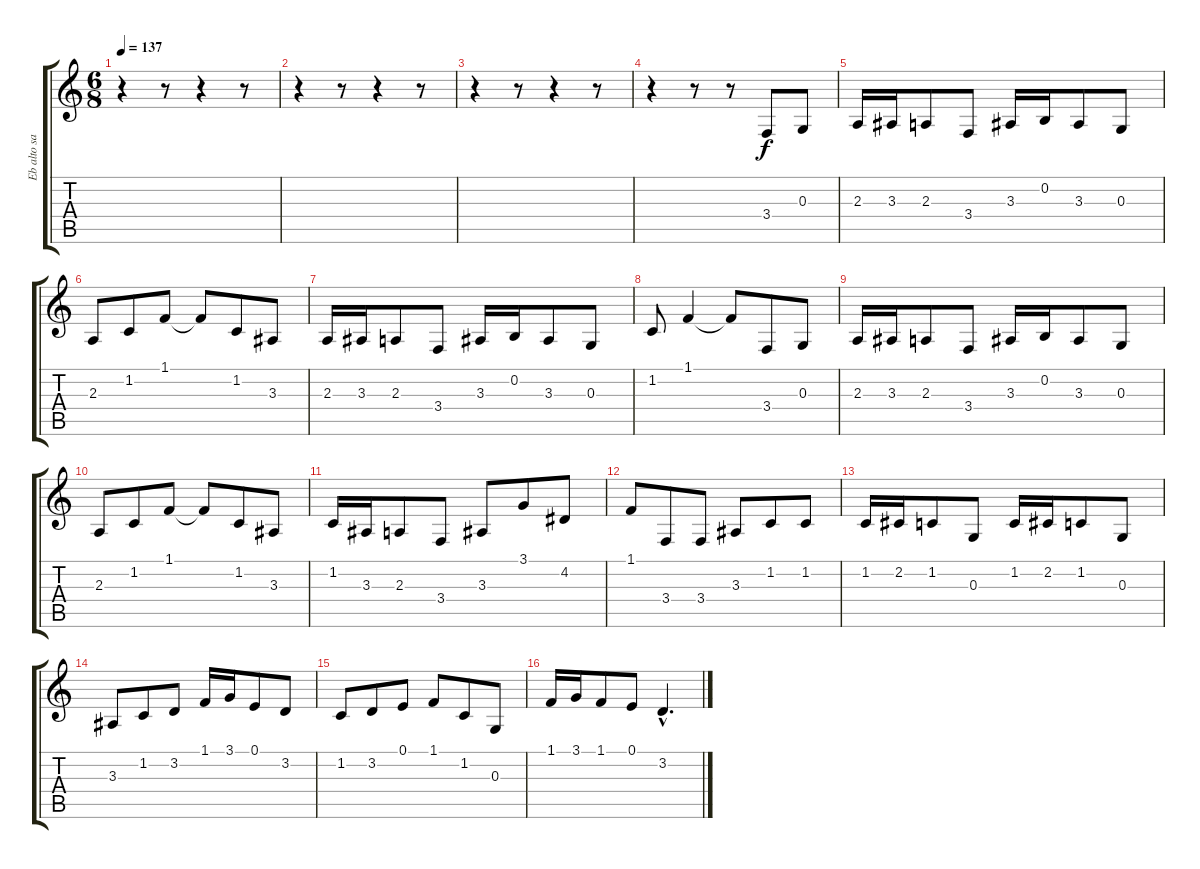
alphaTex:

\track ("Eb alto sax" "Eb alto sa") {instrument altosax}
\staff {score tabs}
\tuning (E4 B3 G3 D3 A2 E2) {hide}
\ts (6 8)
\tempo 137
\clef g2
\ks c
r.4{dy mf} r.8 r.4 r.8 |
r.4 r.8 r.4 r.8 |
r.4 r.8 r.4 r.8 |
r.4 r.8 r.8 3.4.8{dy f} 0.3.8 |
2.3.16 3.3.16 2.3.8 3.4.8 3.3.16 0.2.16 3.3.8 0.3.8 |
2.3.8 1.2.8 1.1.8 1.1{t}.8 1.2.8 3.3.8 |
2.3.16 3.3.16 2.3.8 3.4.8 3.3.16 0.2.16 3.3.8 0.3.8 |
1.2.8 1.1.4 1.1{t}.8 3.4.8 0.3.8 |
2.3.16 3.3.16 2.3.8 3.4.8 3.3.16 0.2.16 3.3.8 0.3.8 |
2.3.8 1.2.8 1.1.8 1.1{t}.8 1.2.8 3.3.8 |
1.2.16 3.3.16 2.3.8 3.4.8 3.3.8 3.1.8 4.2.8 |
1.1.8 3.4.8 3.4.8 3.3.8 1.2.8 1.2.8 |
1.2.16 2.2.16 1.2.8 0.3.8 1.2.16 2.2.16 1.2.8 0.3.8 |
3.3.8 1.2.8 3.2.8 1.1.16 3.1.16 0.1.8 3.2.8 |
1.2.8 3.2.8 0.1.8 1.1.8 1.2.8 0.3.8 |
1.1.16 3.1.16 1.1.8 0.1.8 3.2{hac}.4{d}
